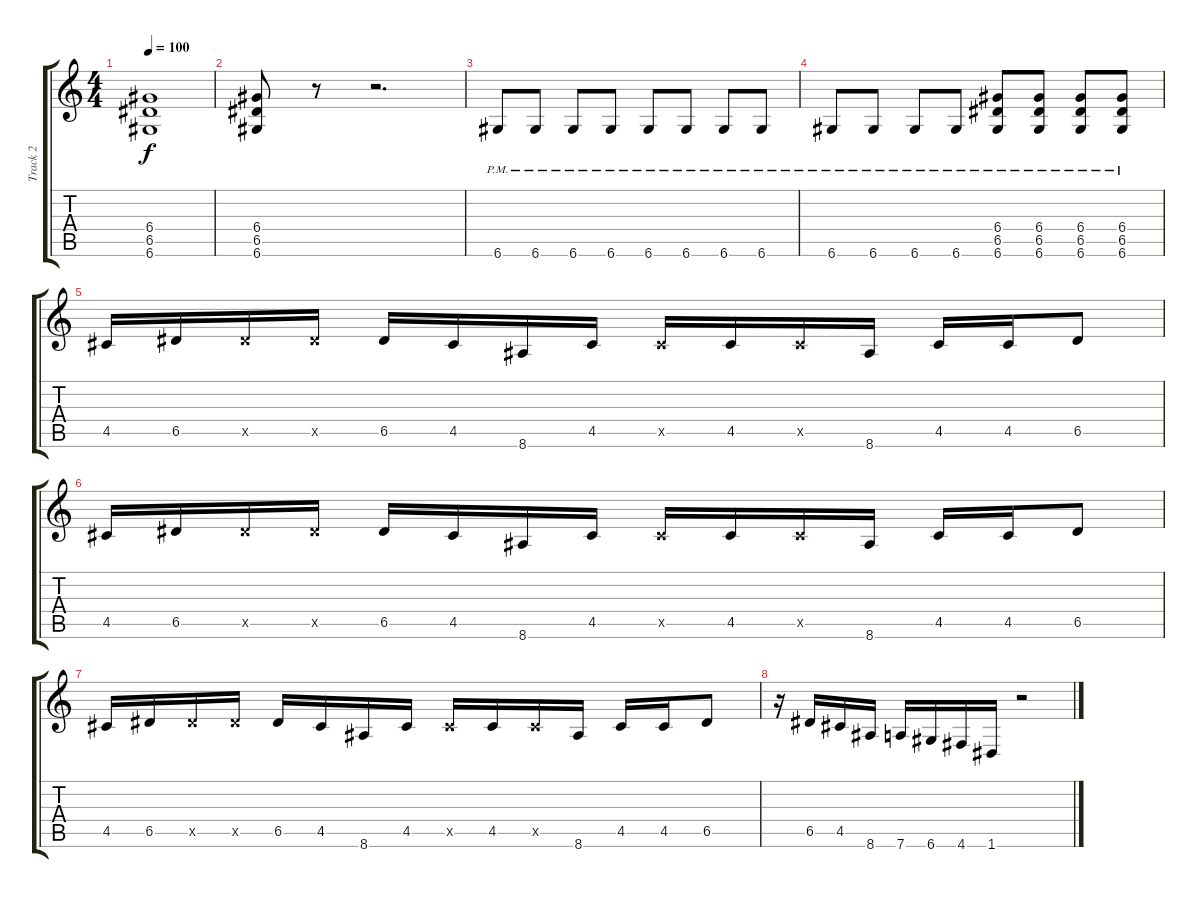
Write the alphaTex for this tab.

\track ("Track 2" "Track 2") {instrument distortionguitar}
\staff {score tabs}
\tuning (E4 B3 G3 D3 A2 D2) {hide}
\ts (4 4)
\tempo 100
\clef g2
\ks c
(6.4 6.5 6.6).1{dy f} |
(6.4 6.5 6.6).8 r.8 r.2{d} |
6.6{pm}.8 6.6{pm}.8 6.6{pm}.8 6.6{pm}.8 6.6{pm}.8 6.6{pm}.8 6.6{pm}.8 6.6{pm}.8 |
6.6{pm}.8 6.6{pm}.8 6.6{pm}.8 6.6{pm}.8 (6.4{pm} 6.5{pm} 6.6{pm}).8 (6.4{pm} 6.5{pm} 6.6{pm}).8 (6.4{pm} 6.5{pm} 6.6{pm}).8 (6.4{pm} 6.5{pm} 6.6{pm}).8 |
4.5.16 6.5.16 6.5{x}.16 6.5{x}.16 6.5.16 4.5.16 8.6.16 4.5.16 4.5{x}.16 4.5.16 4.5{x}.16 8.6.16 4.5.16 4.5.16 6.5.8 |
4.5.16 6.5.16 6.5{x}.16 6.5{x}.16 6.5.16 4.5.16 8.6.16 4.5.16 4.5{x}.16 4.5.16 4.5{x}.16 8.6.16 4.5.16 4.5.16 6.5.8 |
4.5.16 6.5.16 6.5{x}.16 6.5{x}.16 6.5.16 4.5.16 8.6.16 4.5.16 4.5{x}.16 4.5.16 4.5{x}.16 8.6.16 4.5.16 4.5.16 6.5.8 |
r.16 6.5.16 4.5.16 8.6.16 7.6.16 6.6.16 4.6.16 1.6.16 r.2
